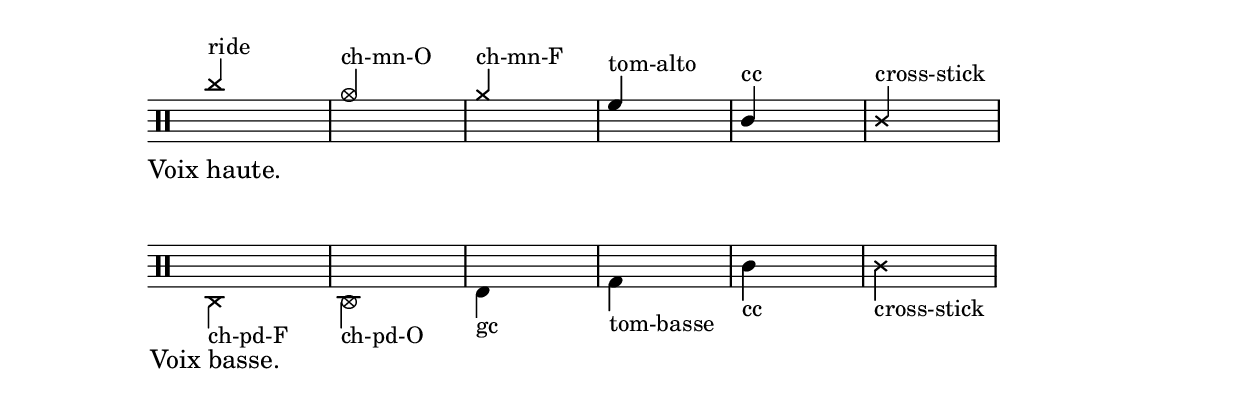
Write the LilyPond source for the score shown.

\version "2.22.1"
\language français
\include "../0_drum_style_perso.ly"

up = {
  \clef percussion
  \override Staff.TimeSignature.stencil = ##f
  \x do''4-"ride" s s s \c la'4-"ch-mn-O" s s s \x la'4-"ch-mn-F" s s s \o fa'4-"tom-alto" s s s do'-"cc" s s s \x do'-"cross-stick" s s s
}
down = {
  \clef percussion
  \override Staff.TimeSignature.stencil = ##f
  s s s s s
}
\score 
{
  <<
	\new Staff
	<<
	  \new Voice { \voiceOne \up }
	  \new Voice { \voiceTwo \down }
	>>
	\addlyrics { "Voix haute." }
  >>
}

up = {
  \clef percussion
  \override Staff.TimeSignature.stencil = ##f
  s s s s s
}
down = {
  \clef percussion
  \override Staff.TimeSignature.stencil = ##f
  \x do4-"ch-pd-F" s s s \c do4-"ch-pd-O" s s s \o mi-"gc" s s s sol-"tom-basse" s s s do'-"cc" s s s \x do'-"cross-stick" s s s
}
\score 
{
  <<
	\new Staff
	<<
	  \new Voice { \voiceOne \up }
	  \new Voice { \voiceTwo \down }
	>>
	\addlyrics { "Voix basse." }
  >>
}

